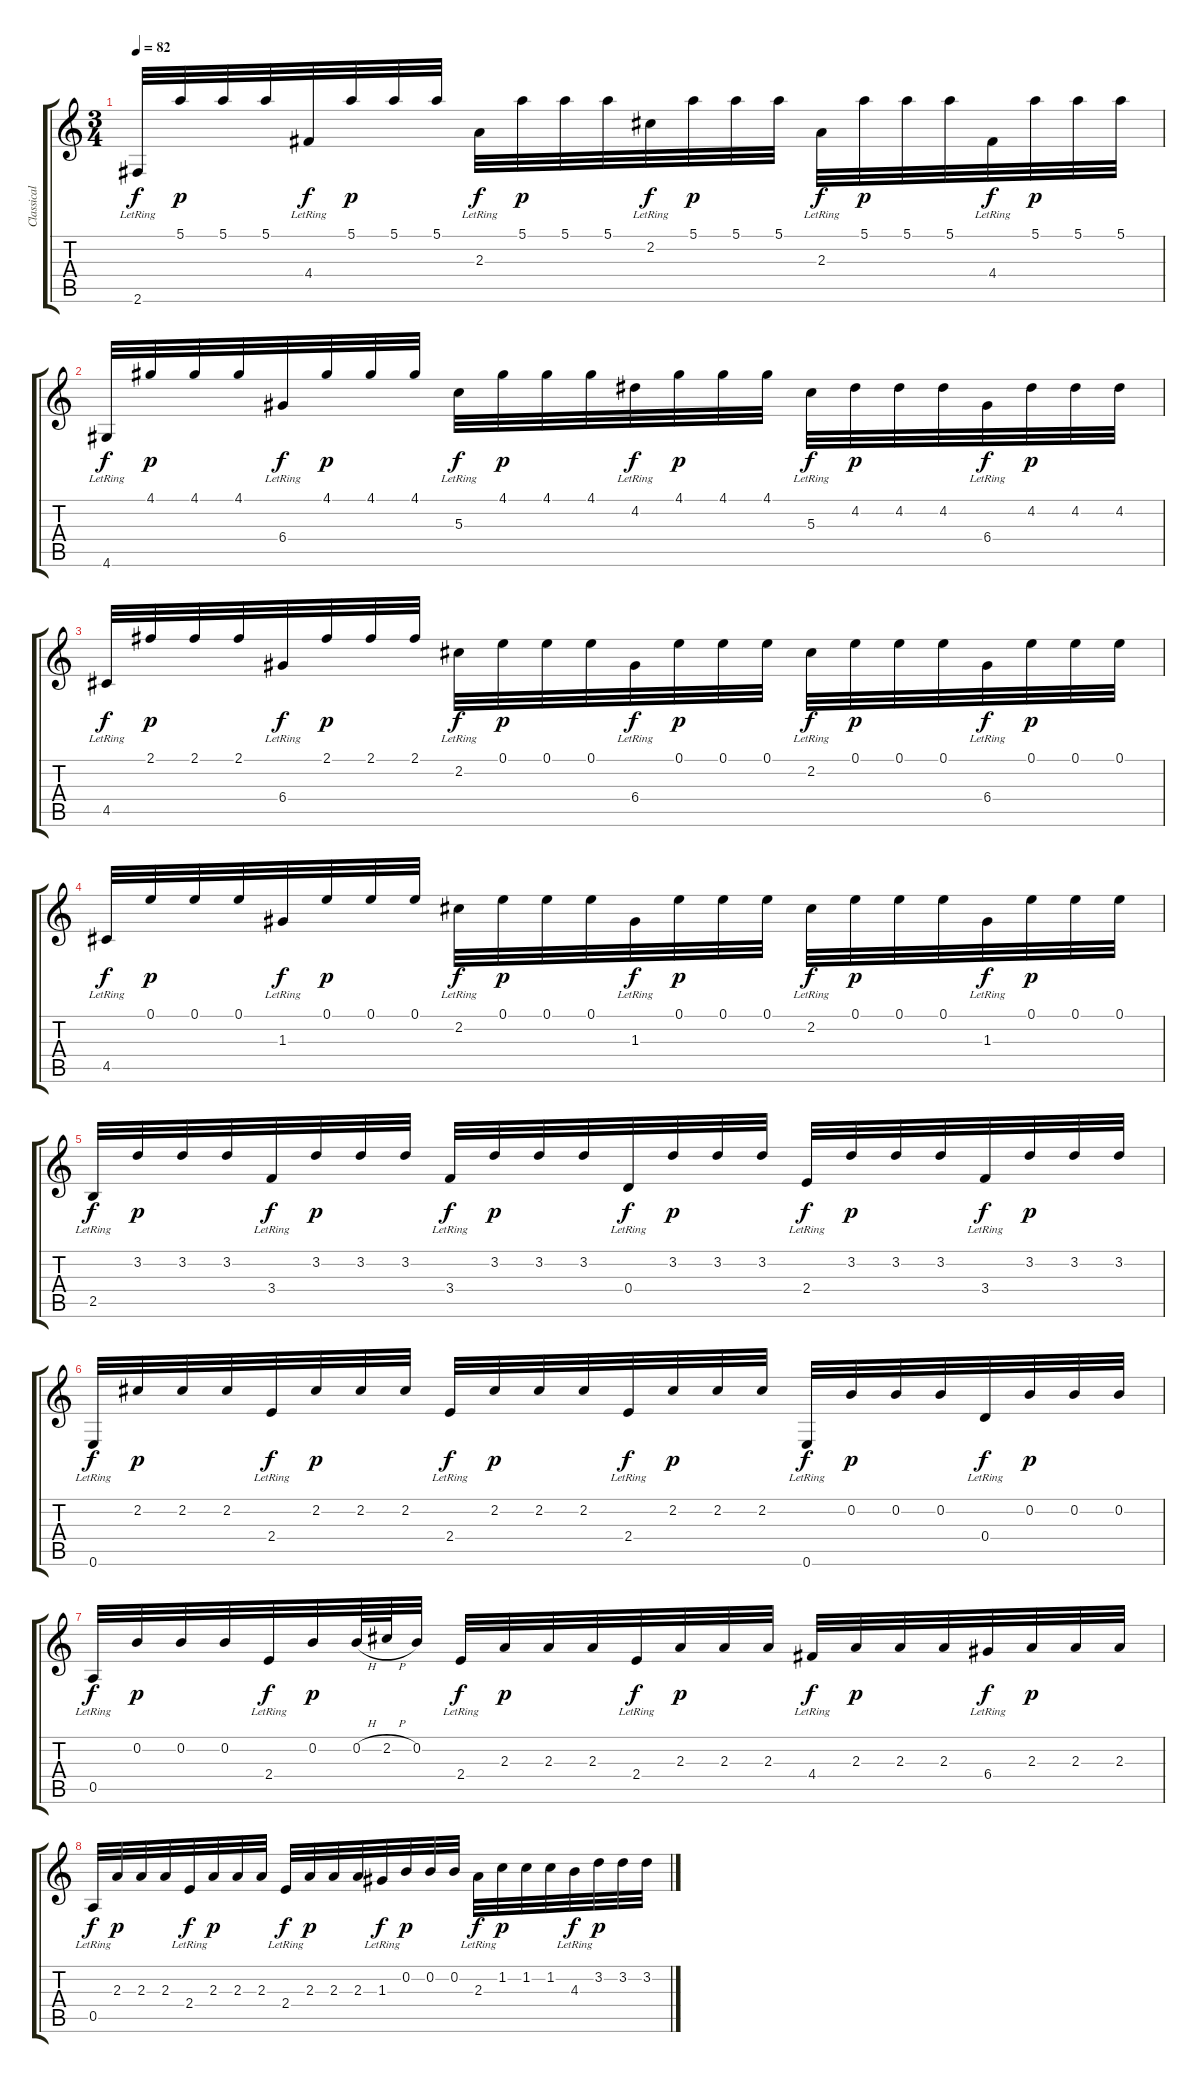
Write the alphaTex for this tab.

\track ("Classical Guitar" "Classical ") {instrument acousticguitarnylon}
\staff {score tabs}
\tuning (E4 B3 G3 D3 A2 E2) {hide}
\ts (3 4)
\tempo 82
\clef g2
\ks c
2.6{lr}.32{dy f} 5.1.32{dy p} 5.1.32 5.1.32 4.4{lr}.32{dy f} 5.1.32{dy p} 5.1.32 5.1.32 2.3{lr}.32{dy f} 5.1.32{dy p} 5.1.32 5.1.32 2.2{lr}.32{dy f} 5.1.32{dy p} 5.1.32 5.1.32 2.3{lr}.32{dy f} 5.1.32{dy p} 5.1.32 5.1.32 4.4{lr}.32{dy f} 5.1.32{dy p} 5.1.32 5.1.32 |
4.6{lr}.32{dy f} 4.1.32{dy p} 4.1.32 4.1.32 6.4{lr}.32{dy f} 4.1.32{dy p} 4.1.32 4.1.32 5.3{lr}.32{dy f} 4.1.32{dy p} 4.1.32 4.1.32 4.2{lr}.32{dy f} 4.1.32{dy p} 4.1.32 4.1.32 5.3{lr}.32{dy f} 4.2.32{dy p} 4.2.32 4.2.32 6.4{lr}.32{dy f} 4.2.32{dy p} 4.2.32 4.2.32 |
4.5{lr}.32{dy f} 2.1.32{dy p} 2.1.32 2.1.32 6.4{lr}.32{dy f} 2.1.32{dy p} 2.1.32 2.1.32 2.2{lr}.32{dy f} 0.1.32{dy p} 0.1.32 0.1.32 6.4{lr}.32{dy f} 0.1.32{dy p} 0.1.32 0.1.32 2.2{lr}.32{dy f} 0.1.32{dy p} 0.1.32 0.1.32 6.4{lr}.32{dy f} 0.1.32{dy p} 0.1.32 0.1.32 |
4.5{lr}.32{dy f} 0.1.32{dy p} 0.1.32 0.1.32 1.3{lr}.32{dy f} 0.1.32{dy p} 0.1.32 0.1.32 2.2{lr}.32{dy f} 0.1.32{dy p} 0.1.32 0.1.32 1.3{lr}.32{dy f} 0.1.32{dy p} 0.1.32 0.1.32 2.2{lr}.32{dy f} 0.1.32{dy p} 0.1.32 0.1.32 1.3{lr}.32{dy f} 0.1.32{dy p} 0.1.32 0.1.32 |
2.5{lr}.32{dy f} 3.2.32{dy p} 3.2.32 3.2.32 3.4{lr}.32{dy f} 3.2.32{dy p} 3.2.32 3.2.32 3.4{lr}.32{dy f} 3.2.32{dy p} 3.2.32 3.2.32 0.4{lr}.32{dy f} 3.2.32{dy p} 3.2.32 3.2.32 2.4{lr}.32{dy f} 3.2.32{dy p} 3.2.32 3.2.32 3.4{lr}.32{dy f} 3.2.32{dy p} 3.2.32 3.2.32 |
0.6{lr}.32{dy f} 2.2.32{dy p} 2.2.32 2.2.32 2.4{lr}.32{dy f} 2.2.32{dy p} 2.2.32 2.2.32 2.4{lr}.32{dy f} 2.2.32{dy p} 2.2.32 2.2.32 2.4{lr}.32{dy f} 2.2.32{dy p} 2.2.32 2.2.32 0.6{lr}.32{dy f} 0.2.32{dy p} 0.2.32 0.2.32 0.4{lr}.32{dy f} 0.2.32{dy p} 0.2.32 0.2.32 |
0.5{lr}.32{dy f} 0.2.32{dy p} 0.2.32 0.2.32 2.4{lr}.32{dy f} 0.2.32{dy p} 0.2{h}.64 2.2{h}.64 0.2.32 2.4{lr}.32{dy f} 2.3.32{dy p} 2.3.32 2.3.32 2.4{lr}.32{dy f} 2.3.32{dy p} 2.3.32 2.3.32 4.4{lr}.32{dy f} 2.3.32{dy p} 2.3.32 2.3.32 6.4{lr}.32{dy f} 2.3.32{dy p} 2.3.32 2.3.32 |
0.5{lr}.32{dy f} 2.3.32{dy p} 2.3.32 2.3.32 2.4{lr}.32{dy f} 2.3.32{dy p} 2.3.32 2.3.32 2.4{lr}.32{dy f} 2.3.32{dy p} 2.3.32 2.3.32 1.3{lr}.32{dy f} 0.2.32{dy p} 0.2.32 0.2.32 2.3{lr}.32{dy f} 1.2.32{dy p} 1.2.32 1.2.32 4.3{lr}.32{dy f} 3.2.32{dy p} 3.2.32 3.2.32
